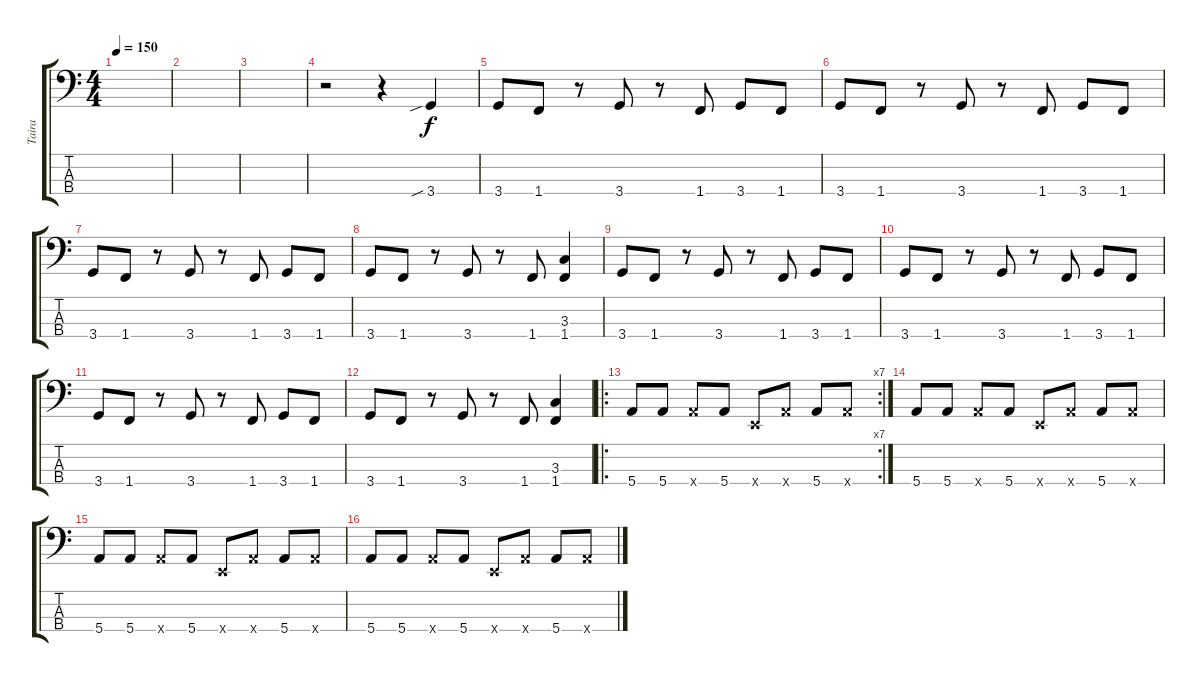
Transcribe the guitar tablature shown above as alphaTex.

\track ("Taira" "Taira") {instrument electricbassfinger}
\staff {score tabs}
\tuning (G2 D2 A1 E1) {hide}
\ts (4 4)
\tempo 150
\clef f4
\ks c
|
|
|
r.2 r.4 3.4{sib}.4 |
3.4.8 1.4.8 r.8 3.4.8 r.8 1.4.8 3.4.8 1.4.8 |
3.4.8 1.4.8 r.8 3.4.8 r.8 1.4.8 3.4.8 1.4.8 |
3.4.8 1.4.8 r.8 3.4.8 r.8 1.4.8 3.4.8 1.4.8 |
3.4.8 1.4.8 r.8 3.4.8 r.8 1.4.8 (3.3 1.4).4 |
3.4.8 1.4.8 r.8 3.4.8 r.8 1.4.8 3.4.8 1.4.8 |
3.4.8 1.4.8 r.8 3.4.8 r.8 1.4.8 3.4.8 1.4.8 |
3.4.8 1.4.8 r.8 3.4.8 r.8 1.4.8 3.4.8 1.4.8 |
3.4.8 1.4.8 r.8 3.4.8 r.8 1.4.8 (3.3 1.4).4 |
\ro
\rc 7
5.4.8 5.4.8 5.4{x}.8 5.4.8 0.4{x}.8 5.4{x}.8 5.4.8 5.4{x}.8 |
5.4.8 5.4.8 5.4{x}.8 5.4.8 0.4{x}.8 5.4{x}.8 5.4.8 5.4{x}.8 |
5.4.8 5.4.8 5.4{x}.8 5.4.8 0.4{x}.8 5.4{x}.8 5.4.8 5.4{x}.8 |
5.4.8 5.4.8 5.4{x}.8 5.4.8 0.4{x}.8 5.4{x}.8 5.4.8 5.4{x}.8
